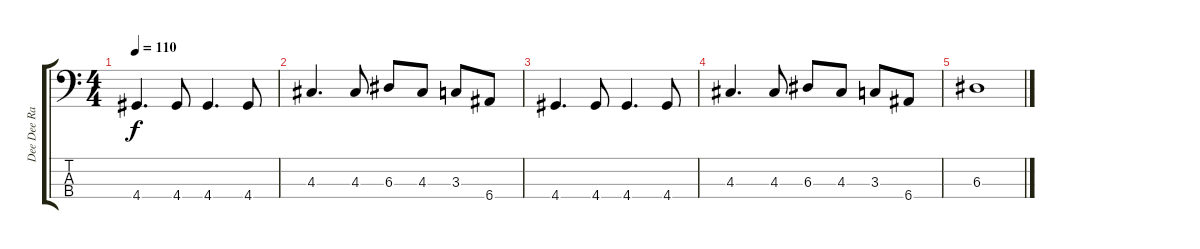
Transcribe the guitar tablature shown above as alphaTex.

\track ("Dee Dee Ramone-Bass" "Dee Dee Ra") {instrument electricbasspick}
\staff {score tabs}
\tuning (G2 D2 A1 E1) {hide}
\ts (4 4)
\tempo 110
\clef f4
\ks c
4.4.4{d dy f} 4.4.8 4.4.4{d} 4.4.8 |
4.3.4{d} 4.3.8 6.3.8 4.3.8 3.3.8 6.4.8 |
4.4.4{d} 4.4.8 4.4.4{d} 4.4.8 |
4.3.4{d} 4.3.8 6.3.8 4.3.8 3.3.8 6.4.8 |
6.3.1
